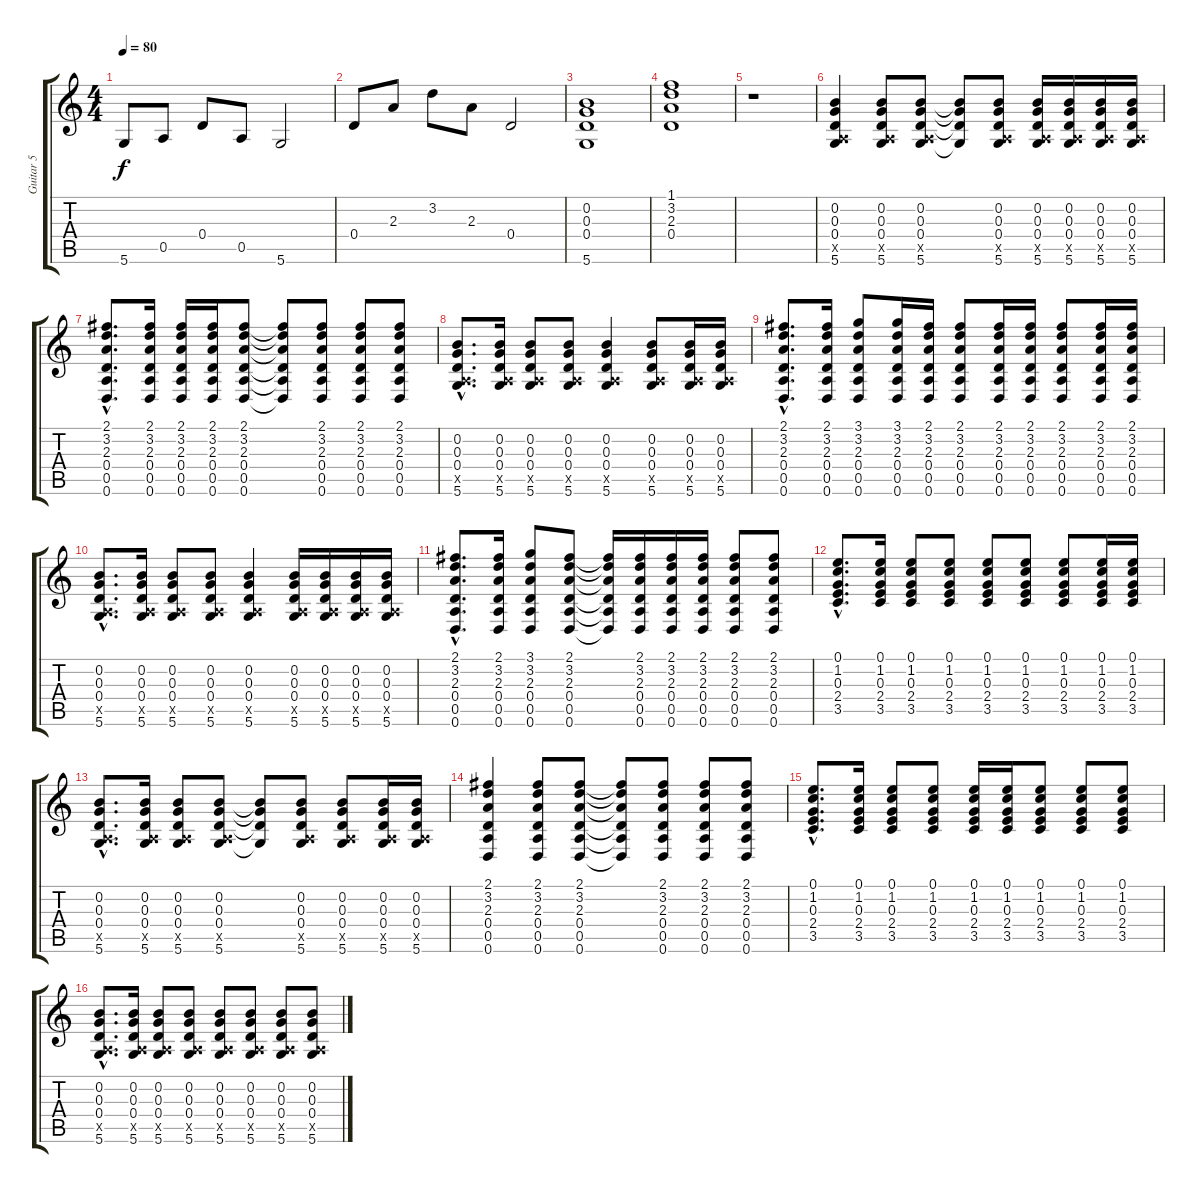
\track ("Guitar 5" "Guitar 5") {instrument acousticguitarsteel}
\staff {score tabs}
\tuning (E4 B3 G3 D3 A2 D2) {hide}
\ts (4 4)
\tempo 80
\clef g2
\ks c
5.6.8{dy f} 0.5.8 0.4.8 0.5.8 5.6.2 |
0.4.8 2.3.8 3.2.8 2.3.8 0.4.2 |
(0.2 0.3 0.4 5.6).1 |
(1.1 3.2 2.3 0.4).1 |
r.1 |
(0.2 0.3 0.4 0.5{x} 5.6).4 (0.2 0.3 0.4 0.5{x} 5.6).8 (0.2 0.3 0.4 0.5{x} 5.6).8 (0.2{t} 0.3{t} 0.4{t} 5.6{t}).8 (0.2 0.3 0.4 0.5{x} 5.6).8 (0.2 0.3 0.4 0.5{x} 5.6).16 (0.2 0.3 0.4 0.5{x} 5.6).16 (0.2 0.3 0.4 0.5{x} 5.6).16 (0.2 0.3 0.4 0.5{x} 5.6).16 |
(2.1{hac} 3.2{hac} 2.3{hac} 0.4{hac} 0.5{hac} 0.6{hac}).8{d} (2.1 3.2 2.3 0.4 0.5 0.6).16 (2.1 3.2 2.3 0.4 0.5 0.6).16 (2.1 3.2 2.3 0.4 0.5 0.6).16 (2.1 3.2 2.3 0.4 0.5 0.6).8 (2.1{t} 3.2{t} 2.3{t} 0.4{t} 0.5{t} 0.6{t}).8 (2.1 3.2 2.3 0.4 0.5 0.6).8 (2.1 3.2 2.3 0.4 0.5 0.6).8 (2.1 3.2 2.3 0.4 0.5 0.6).8 |
(0.2{hac} 0.3{hac} 0.4{hac} 0.5{hac x} 5.6{hac}).8{d} (0.2 0.3 0.4 0.5{x} 5.6).16 (0.2 0.3 0.4 0.5{x} 5.6).8 (0.2 0.3 0.4 0.5{x} 5.6).8 (0.2 0.3 0.4 0.5{x} 5.6).4 (0.2 0.3 0.4 0.5{x} 5.6).8 (0.2 0.3 0.4 0.5{x} 5.6).16 (0.2 0.3 0.4 0.5{x} 5.6).16 |
(2.1{hac} 3.2{hac} 2.3{hac} 0.4{hac} 0.5{hac} 0.6{hac}).8{d} (2.1 3.2 2.3 0.4 0.5 0.6).16 (3.1 3.2 2.3 0.4 0.5 0.6).8 (3.1 3.2 2.3 0.4 0.5 0.6).16 (2.1 3.2 2.3 0.4 0.5 0.6).16 (2.1 3.2 2.3 0.4 0.5 0.6).8 (2.1 3.2 2.3 0.4 0.5 0.6).16 (2.1 3.2 2.3 0.4 0.5 0.6).16 (2.1 3.2 2.3 0.4 0.5 0.6).8 (2.1 3.2 2.3 0.4 0.5 0.6).16 (2.1 3.2 2.3 0.4 0.5 0.6).16 |
(0.2{hac} 0.3{hac} 0.4{hac} 0.5{hac x} 5.6{hac}).8{d} (0.2 0.3 0.4 0.5{x} 5.6).16 (0.2 0.3 0.4 0.5{x} 5.6).8 (0.2 0.3 0.4 0.5{x} 5.6).8 (0.2 0.3 0.4 0.5{x} 5.6).4 (0.2 0.3 0.4 0.5{x} 5.6).16 (0.2 0.3 0.4 0.5{x} 5.6).16 (0.2 0.3 0.4 0.5{x} 5.6).16 (0.2 0.3 0.4 0.5{x} 5.6).16 |
(2.1{hac} 3.2{hac} 2.3{hac} 0.4{hac} 0.5{hac} 0.6{hac}).8{d} (2.1 3.2 2.3 0.4 0.5 0.6).16 (3.1 3.2 2.3 0.4 0.5 0.6).8 (2.1 3.2 2.3 0.4 0.5 0.6).8 (2.1{t} 3.2{t} 2.3{t} 0.4{t} 0.5{t} 0.6{t}).16 (2.1 3.2 2.3 0.4 0.5 0.6).16 (2.1 3.2 2.3 0.4 0.5 0.6).16 (2.1 3.2 2.3 0.4 0.5 0.6).16 (2.1 3.2 2.3 0.4 0.5 0.6).8 (2.1 3.2 2.3 0.4 0.5 0.6).8 |
(0.1{hac} 1.2{hac} 0.3{hac} 2.4{hac} 3.5{hac}).8{d} (0.1 1.2 0.3 2.4 3.5).16 (0.1 1.2 0.3 2.4 3.5).8 (0.1 1.2 0.3 2.4 3.5).8 (0.1 1.2 0.3 2.4 3.5).8 (0.1 1.2 0.3 2.4 3.5).8 (0.1 1.2 0.3 2.4 3.5).8 (0.1 1.2 0.3 2.4 3.5).16 (0.1 1.2 0.3 2.4 3.5).16 |
(0.2{hac} 0.3{hac} 0.4{hac} 0.5{hac x} 5.6{hac}).8{d} (0.2 0.3 0.4 0.5{x} 5.6).16 (0.2 0.3 0.4 0.5{x} 5.6).8 (0.2 0.3 0.4 0.5{x} 5.6).8 (0.2{t} 0.3{t} 0.4{t} 5.6{t}).8 (0.2 0.3 0.4 0.5{x} 5.6).8 (0.2 0.3 0.4 0.5{x} 5.6).8 (0.2 0.3 0.4 0.5{x} 5.6).16 (0.2 0.3 0.4 0.5{x} 5.6).16 |
(2.1 3.2 2.3 0.4 0.5 0.6).4 (2.1 3.2 2.3 0.4 0.5 0.6).8 (2.1 3.2 2.3 0.4 0.5 0.6).8 (2.1{t} 3.2{t} 2.3{t} 0.4{t} 0.5{t} 0.6{t}).8 (2.1 3.2 2.3 0.4 0.5 0.6).8 (2.1 3.2 2.3 0.4 0.5 0.6).8 (2.1 3.2 2.3 0.4 0.5 0.6).8 |
(0.1{hac} 1.2{hac} 0.3{hac} 2.4{hac} 3.5{hac}).8{d} (0.1 1.2 0.3 2.4 3.5).16 (0.1 1.2 0.3 2.4 3.5).8 (0.1 1.2 0.3 2.4 3.5).8 (0.1 1.2 0.3 2.4 3.5).16 (0.1 1.2 0.3 2.4 3.5).16 (0.1 1.2 0.3 2.4 3.5).8 (0.1 1.2 0.3 2.4 3.5).8 (0.1 1.2 0.3 2.4 3.5).8 |
(0.2{hac} 0.3{hac} 0.4{hac} 0.5{hac x} 5.6{hac}).8{d} (0.2 0.3 0.4 0.5{x} 5.6).16 (0.2 0.3 0.4 0.5{x} 5.6).8 (0.2 0.3 0.4 0.5{x} 5.6).8 (0.2 0.3 0.4 0.5{x} 5.6).8 (0.2 0.3 0.4 0.5{x} 5.6).8 (0.2 0.3 0.4 0.5{x} 5.6).8 (0.2 0.3 0.4 0.5{x} 5.6).8
